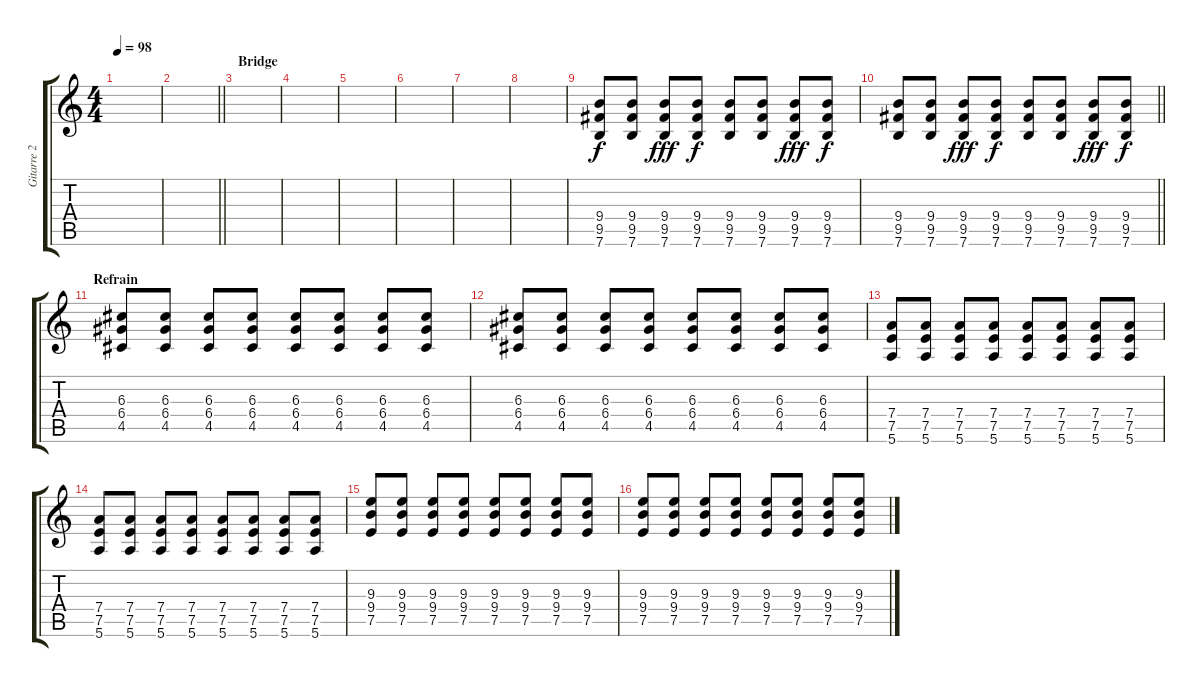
\track ("Gitarre 2 (Distortion)" "Gitarre 2 ") {instrument distortionguitar}
\staff {score tabs}
\tuning (E4 B3 G3 D3 A2 E2) {hide}
\ts (4 4)
\tempo 98
\clef g2
\ks c
|
\barLineRight lightlight
|
\section ("" "Bridge")
|
|
|
|
|
|
(9.4 9.5 7.6).8{volume 10} (9.4 9.5 7.6).8 (9.4 9.5 7.6).8{dy fff} (9.4 9.5 7.6).8{dy f} (9.4 9.5 7.6).8 (9.4 9.5 7.6).8 (9.4 9.5 7.6).8{dy fff} (9.4 9.5 7.6).8{dy f} |
\barLineRight lightlight
(9.4 9.5 7.6).8 (9.4 9.5 7.6).8 (9.4 9.5 7.6).8{dy fff} (9.4 9.5 7.6).8{dy f} (9.4 9.5 7.6).8 (9.4 9.5 7.6).8 (9.4 9.5 7.6).8{dy fff} (9.4 9.5 7.6).8{dy f} |
\section ("" "Refrain")
(6.3 6.4 4.5).8 (6.3 6.4 4.5).8 (6.3 6.4 4.5).8 (6.3 6.4 4.5).8 (6.3 6.4 4.5).8 (6.3 6.4 4.5).8 (6.3 6.4 4.5).8 (6.3 6.4 4.5).8 |
(6.3 6.4 4.5).8 (6.3 6.4 4.5).8 (6.3 6.4 4.5).8 (6.3 6.4 4.5).8 (6.3 6.4 4.5).8 (6.3 6.4 4.5).8 (6.3 6.4 4.5).8 (6.3 6.4 4.5).8 |
(7.4 7.5 5.6).8 (7.4 7.5 5.6).8 (7.4 7.5 5.6).8 (7.4 7.5 5.6).8 (7.4 7.5 5.6).8 (7.4 7.5 5.6).8 (7.4 7.5 5.6).8 (7.4 7.5 5.6).8 |
(7.4 7.5 5.6).8 (7.4 7.5 5.6).8 (7.4 7.5 5.6).8 (7.4 7.5 5.6).8 (7.4 7.5 5.6).8 (7.4 7.5 5.6).8 (7.4 7.5 5.6).8 (7.4 7.5 5.6).8 |
(9.3 9.4 7.5).8 (9.3 9.4 7.5).8 (9.3 9.4 7.5).8 (9.3 9.4 7.5).8 (9.3 9.4 7.5).8 (9.3 9.4 7.5).8 (9.3 9.4 7.5).8 (9.3 9.4 7.5).8 |
(9.3 9.4 7.5).8 (9.3 9.4 7.5).8 (9.3 9.4 7.5).8 (9.3 9.4 7.5).8 (9.3 9.4 7.5).8 (9.3 9.4 7.5).8 (9.3 9.4 7.5).8 (9.3 9.4 7.5).8
